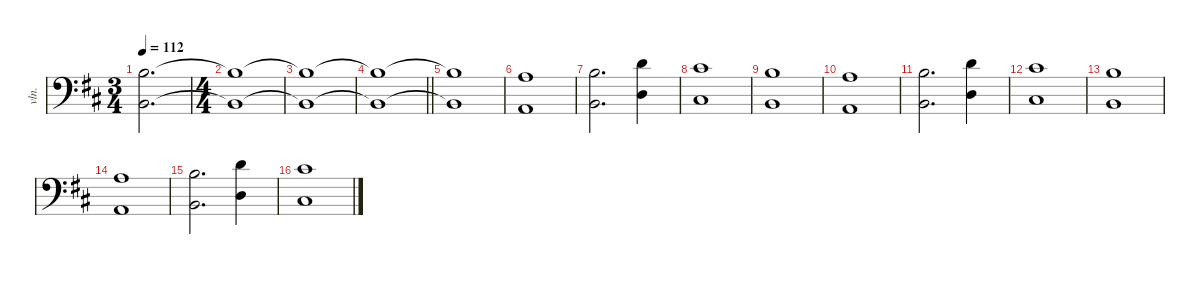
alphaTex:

\defaultSystemsLayout 4
\hideDynamics
\bracketExtendMode nobrackets
\otherSystemsTrackNameOrientation horizontal
\track ("Keyboard Strings" "vln.") {instrument stringensemble1}
\staff {score}
\tuning (E4 B3 G3 D3 A2 E2)
\ts (3 4)
\beaming (8 2 2 2)
\tempo 112
\clef f4
\ks bminor
(4.3{acc forcenatural} 2.5{acc forcenatural}).2{d dy f instrument stringensemble1 beam Down} |
\ts (4 4)
\beaming (8 2 2 2 2)
(4.3{t acc forcenatural} 2.5{t acc forcenatural}).1{beam Down} |
(4.3{t acc forcenatural} 2.5{t acc forcenatural}).1{beam Down} |
\barLineRight lightlight
(4.3{t acc forcenatural} 2.5{t acc forcenatural}).1{beam Down} |
(4.3{t acc forcenatural} 2.5{t acc forcenatural}).1{beam Down} |
(2.3{acc forcenatural} 0.5{acc forcenatural}).1{beam Down} |
(4.3{acc forcenatural} 2.5{acc forcenatural}).2{d beam Down} (7.3{acc forcenatural} 5.5{acc forcenatural}).4{beam Down} |
(6.3{acc #} 4.5{acc #}).1{beam Down} |
(4.3{acc forcenatural} 2.5{acc forcenatural}).1{beam Down} |
(2.3{acc forcenatural} 0.5{acc forcenatural}).1{beam Down} |
(4.3{acc forcenatural} 2.5{acc forcenatural}).2{d beam Down} (7.3{acc forcenatural} 5.5{acc forcenatural}).4{beam Down} |
(6.3{acc #} 4.5{acc #}).1{beam Down} |
(4.3{acc forcenatural} 2.5{acc forcenatural}).1{beam Down} |
(2.3{acc forcenatural} 0.5{acc forcenatural}).1{beam Down} |
(4.3{acc forcenatural} 2.5{acc forcenatural}).2{d beam Down} (7.3{acc forcenatural} 5.5{acc forcenatural}).4{beam Down} |
(6.3{acc #} 4.5{acc #}).1{beam Down}
